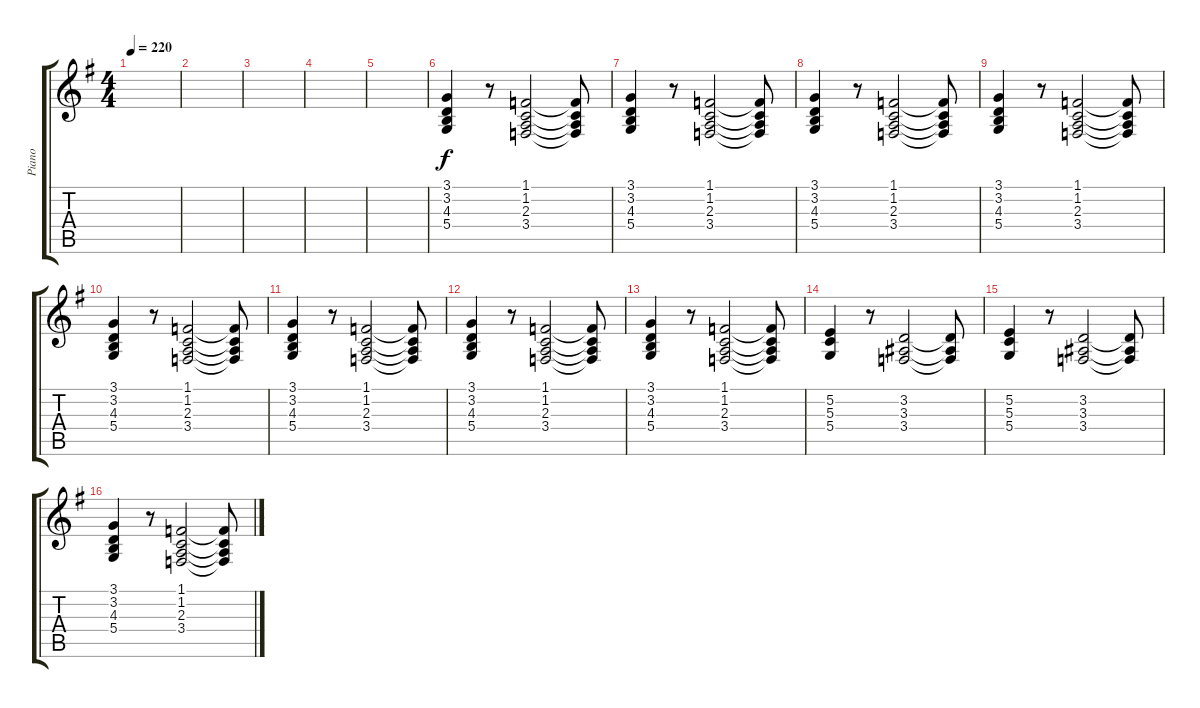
\track ("Piano" "Piano") {instrument brightacousticpiano}
\staff {score tabs}
\tuning (E4 B3 G3 D3 A2 E2) {hide}
\ts (4 4)
\tempo 220
\clef g2
\ks g
|
|
|
|
|
(3.1 3.2 4.3 5.4).4 r.8 (1.1 1.2 2.3 3.4).2 (1.1{t} 1.2{t} 2.3{t} 3.4{t}).8 |
(3.1 3.2 4.3 5.4).4 r.8 (1.1 1.2 2.3 3.4).2 (1.1{t} 1.2{t} 2.3{t} 3.4{t}).8 |
(3.1 3.2 4.3 5.4).4 r.8 (1.1 1.2 2.3 3.4).2 (1.1{t} 1.2{t} 2.3{t} 3.4{t}).8 |
(3.1 3.2 4.3 5.4).4 r.8 (1.1 1.2 2.3 3.4).2 (1.1{t} 1.2{t} 2.3{t} 3.4{t}).8 |
(3.1 3.2 4.3 5.4).4 r.8 (1.1 1.2 2.3 3.4).2 (1.1{t} 1.2{t} 2.3{t} 3.4{t}).8 |
(3.1 3.2 4.3 5.4).4 r.8 (1.1 1.2 2.3 3.4).2 (1.1{t} 1.2{t} 2.3{t} 3.4{t}).8 |
(3.1 3.2 4.3 5.4).4 r.8 (1.1 1.2 2.3 3.4).2 (1.1{t} 1.2{t} 2.3{t} 3.4{t}).8 |
(3.1 3.2 4.3 5.4).4 r.8 (1.1 1.2 2.3 3.4).2 (1.1{t} 1.2{t} 2.3{t} 3.4{t}).8 |
(5.2 5.3 5.4).4 r.8 (3.2 3.3 3.4).2 (3.2{t} 3.3{t} 3.4{t}).8 |
(5.2 5.3 5.4).4 r.8 (3.2 3.3 3.4).2 (3.2{t} 3.3{t} 3.4{t}).8 |
(3.1 3.2 4.3 5.4).4 r.8 (1.1 1.2 2.3 3.4).2 (1.1{t} 1.2{t} 2.3{t} 3.4{t}).8
